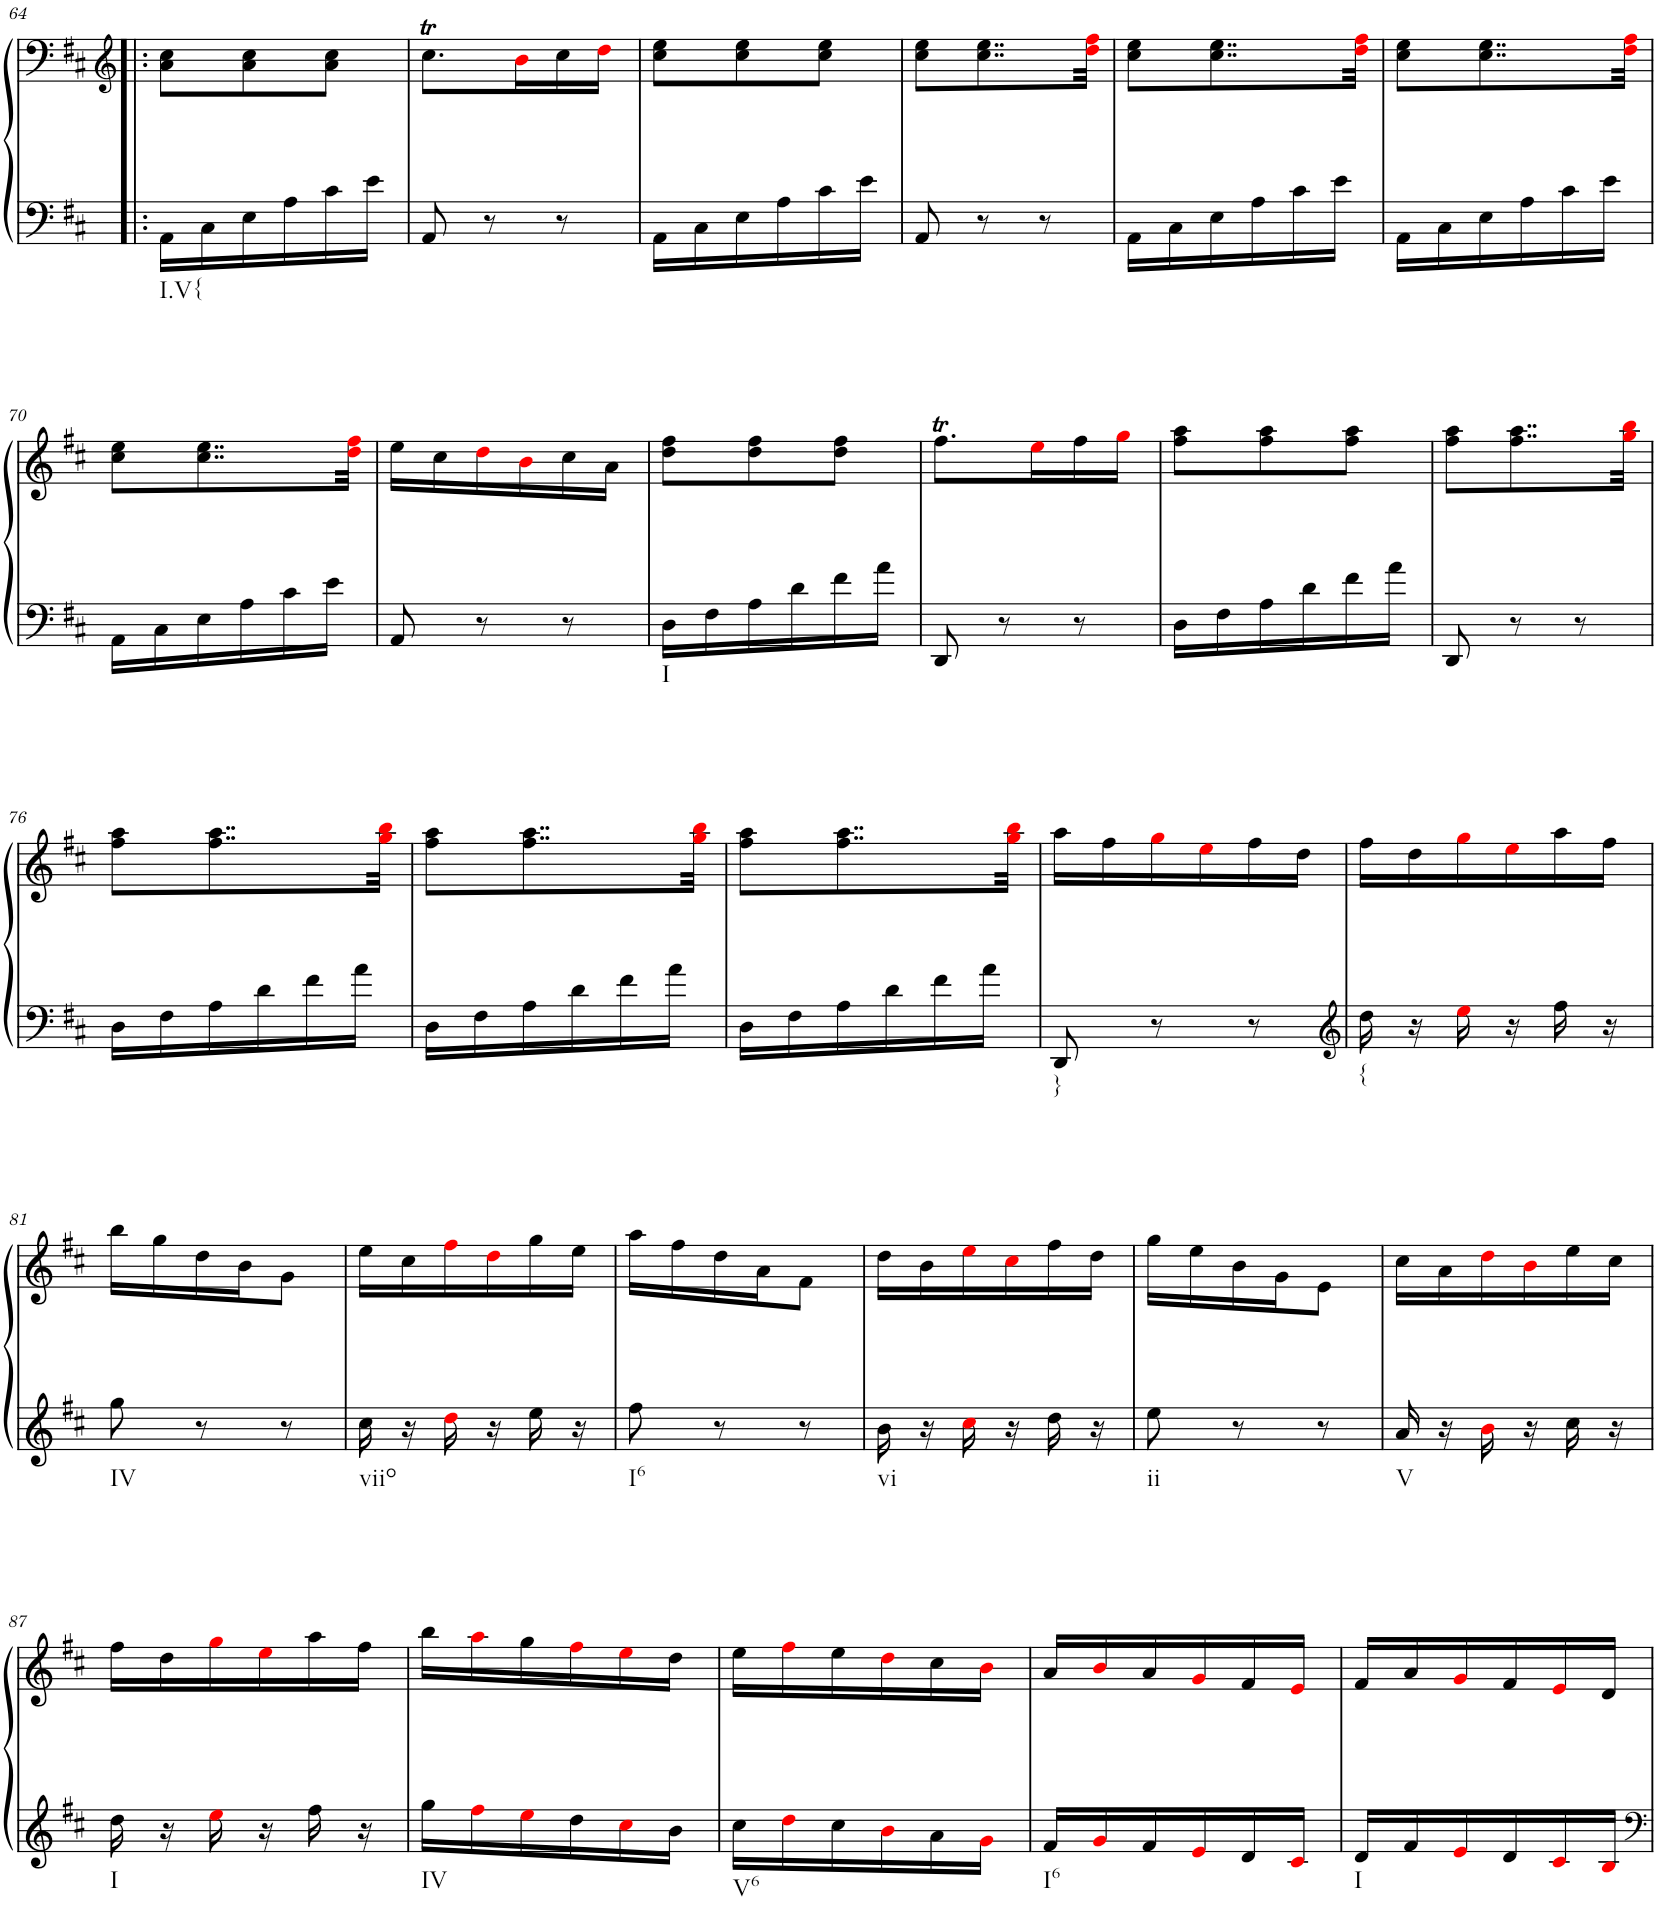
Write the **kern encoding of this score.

**kern	**kern
*part1	*part1
*staff2	*staff1
*I"Piano	*
*I'Pno.	*
!!LO:PB:g=z
*clefF4	*clefG2
*k[f#c#]	*k[f#c#]
*M3/8	*M3/8
=64!|:	=64!|:
!LO:TX:b:t=I.V{	!
16AA\LL	8a\ 8cc#\L
16C#\	.
16E\	8a\ 8cc#\
16A\	.
16c#\	8a\ 8cc#\J
16e\JJ	.
=65	=65
8AA/	8.cc#t\L
8r	.
.	16bi\L
8r	16cc#\
.	16ddi\JJ
=66	=66
16AA\LL	8cc#\ 8ee\L
16C#\	.
16E\	8cc#\ 8ee\
16A\	.
16c#\	8cc#\ 8ee\J
16e\JJ	.
=67	=67
8AA/	8cc#\ 8ee\L
8r	8..cc#\ 8..ee\
8r	.
.	32ddi\ 32ff#i\Jkk
=68	=68
16AA\LL	8cc#\ 8ee\L
16C#\	.
16E\	8..cc#\ 8..ee\
16A\	.
16c#\	.
16e\JJ	.
.	32ddi\ 32ff#i\Jkk
=69	=69
16AA\LL	8cc#\ 8ee\L
16C#\	.
16E\	8..cc#\ 8..ee\
16A\	.
16c#\	.
16e\JJ	.
.	32ddi\ 32ff#i\Jkk
!!LO:LB:g=z
=70	=70
16AA\LL	8cc#\ 8ee\L
16C#\	.
16E\	8..cc#\ 8..ee\
16A\	.
16c#\	.
16e\JJ	.
.	32ddi\ 32ff#i\Jkk
=71	=71
8AA/	16ee\LL
.	16cc#\
8r	16ddi\
.	16bi\
8r	16cc#\
.	16a\JJ
=72	=72
!LO:TX:b:t=I	!
16D\LL	8dd\ 8ff#\L
16F#\	.
16A\	8dd\ 8ff#\
16d\	.
16f#\	8dd\ 8ff#\J
16a\JJ	.
=73	=73
8DD/	8.ff#t\L
8r	.
.	16eei\L
8r	16ff#\
.	16ggi\JJ
=74	=74
16D\LL	8ff#\ 8aa\L
16F#\	.
16A\	8ff#\ 8aa\
16d\	.
16f#\	8ff#\ 8aa\J
16a\JJ	.
=75	=75
8DD/	8ff#\ 8aa\L
8r	8..ff#\ 8..aa\
8r	.
.	32ggi\ 32bbi\Jkk
!!LO:LB:g=z
=76	=76
16D\LL	8ff#\ 8aa\L
16F#\	.
16A\	8..ff#\ 8..aa\
16d\	.
16f#\	.
16a\JJ	.
.	32ggi\ 32bbi\Jkk
=77	=77
16D\LL	8ff#\ 8aa\L
16F#\	.
16A\	8..ff#\ 8..aa\
16d\	.
16f#\	.
16a\JJ	.
.	32ggi\ 32bbi\Jkk
=78	=78
16D\LL	8ff#\ 8aa\L
16F#\	.
16A\	8..ff#\ 8..aa\
16d\	.
16f#\	.
16a\JJ	.
.	32ggi\ 32bbi\Jkk
=79	=79
!LO:TX:b:t=}	!
8DD/	16aa\LL
.	16ff#\
8r	16ggi\
.	16eei\
8r	16ff#\
.	16dd\JJ
=80	=80
*clefG2	*
!LO:TX:b:t={	!
16dd\	16ff#\LL
16r	16dd\
16eei\	16ggi\
16r	16eei\
16ff#\	16aa\
16r	16ff#\JJ
!!LO:LB:g=z
=81	=81
!LO:TX:b:t=IV	!
8gg\	16bb\LL
.	16gg\
8r	16dd\
.	16b\J
8r	8g\J
=82	=82
!LO:TX:b:t=viio	!
16cc#\	16ee\LL
16r	16cc#\
16ddi\	16ff#i\
16r	16ddi\
16ee\	16gg\
16r	16ee\JJ
=83	=83
!LO:TX:b:t=I6	!
8ff#\	16aa\LL
.	16ff#\
8r	16dd\
.	16a\J
8r	8f#\J
=84	=84
!LO:TX:b:t=vi	!
16b\	16dd\LL
16r	16b\
16cc#i\	16eei\
16r	16cc#i\
16dd\	16ff#\
16r	16dd\JJ
=85	=85
!LO:TX:b:t=ii	!
8ee\	16gg\LL
.	16ee\
8r	16b\
.	16g\J
8r	8e\J
=86	=86
!LO:TX:b:t=V	!
16a/	16cc#\LL
16r	16a\
16bi\	16ddi\
16r	16bi\
16cc#\	16ee\
16r	16cc#\JJ
!!LO:LB:g=z
=87	=87
!LO:TX:b:t=I	!
16dd\	16ff#\LL
16r	16dd\
16eei\	16ggi\
16r	16eei\
16ff#\	16aa\
16r	16ff#\JJ
=88	=88
!LO:TX:b:t=IV	!
16gg\LL	16bb\LL
16ff#i\	16aai\
16eei\	16gg\
16dd\	16ff#i\
16cc#i\	16eei\
16b\JJ	16dd\JJ
=89	=89
!LO:TX:b:t=V6	!
16cc#\LL	16ee\LL
16ddi\	16ff#i\
16cc#\	16ee\
16bi\	16ddi\
16a\	16cc#\
16gi\JJ	16bi\JJ
=90	=90
!LO:TX:b:t=I6	!
16f#/LL	16a/LL
16gi/	16bi/
16f#/	16a/
16ei/	16gi/
16d/	16f#/
16c#i/JJ	16ei/JJ
=91	=91
!LO:TX:b:t=I	!
16d/LL	16f#/LL
16f#/	16a/
16ei/	16gi/
16d/	16f#/
16c#i/	16ei/
16Bi/JJ	16d/JJ
=	=
*-	*-
